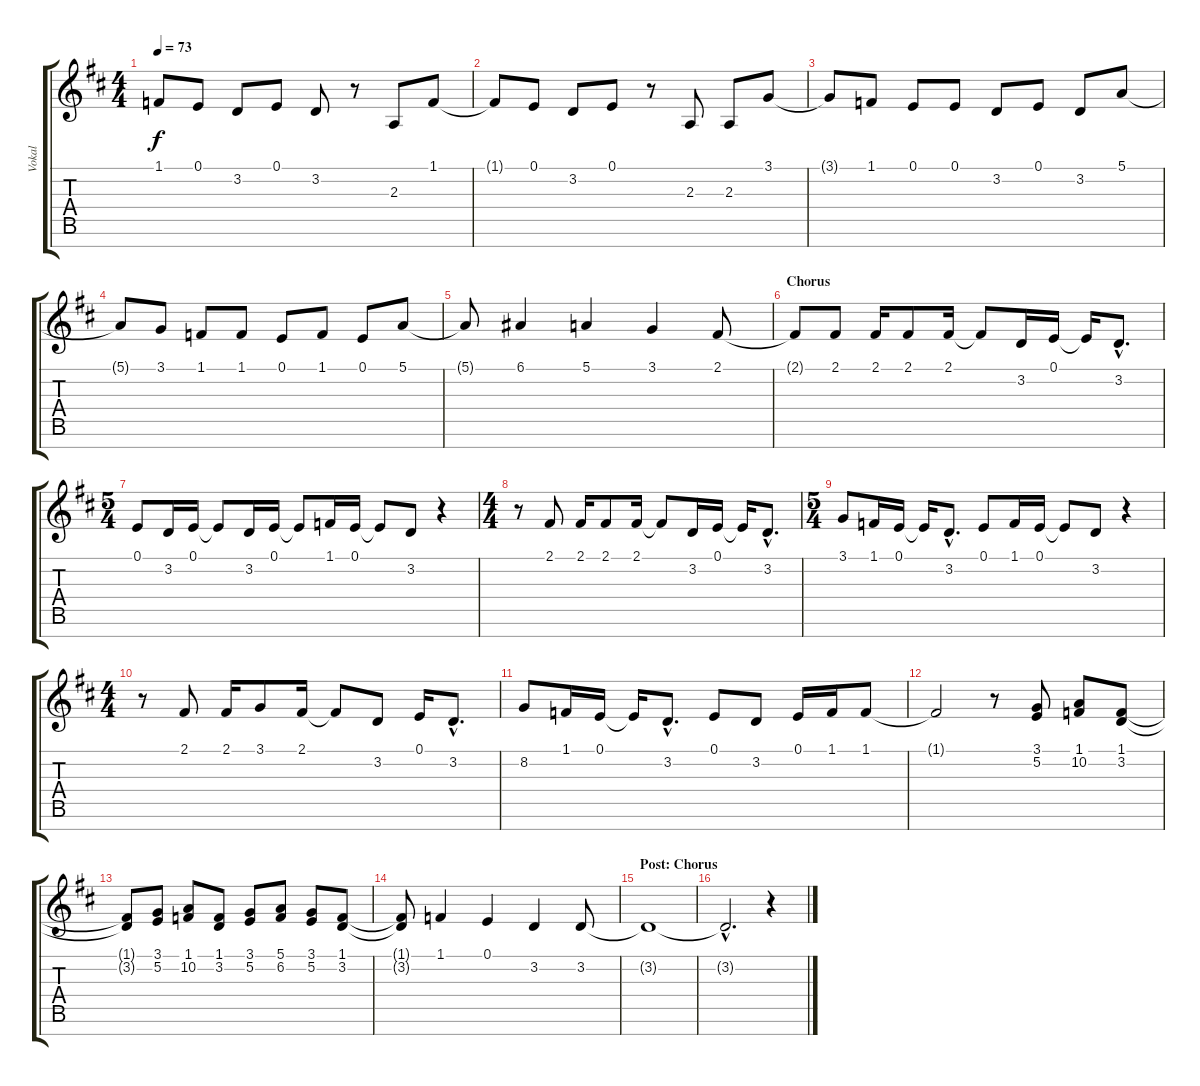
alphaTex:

\track ("Vokal" "Vokal") {instrument viola}
\staff {score tabs}
\tuning (E4 B3 G3 D3 A2 E2 B1) {hide}
\ts (4 4)
\tempo 73
\clef g2
\ks d
1.1{t}.8{dy f} 0.1.8 3.2.8 0.1.8 3.2.8 r.8 2.3.8 1.1.8 |
1.1{t}.8 0.1.8 3.2.8 0.1.8 r.8 2.3.8 2.3.8 3.1.8 |
3.1{t}.8 1.1.8 0.1.8 0.1.8 3.2.8 0.1.8 3.2.8 5.1.8 |
5.1{t}.8 3.1.8 1.1.8 1.1.8 0.1.8 1.1.8 0.1.8 5.1.8 |
5.1{t}.8 6.1.4 5.1.4 3.1.4 2.1.8 |
\section ("" "Chorus")
2.1{t}.8 2.1.8 2.1.16 2.1.8 2.1.16 2.1{t}.8 3.2.16 0.1.16 0.1{t}.16 3.2{hac}.8{d} |
\ts (5 4)
0.1.8 3.2.16 0.1.16 0.1{t}.8 3.2.16 0.1.16 0.1{t}.8 1.1.16 0.1.16 0.1{t}.8 3.2.8 r.4 |
\ts (4 4)
r.8 2.1.8 2.1.16 2.1.8 2.1.16 2.1{t}.8 3.2.16 0.1.16 0.1{t}.16 3.2{hac}.8{d} |
\ts (5 4)
3.1.8 1.1.16 0.1.16 0.1{t}.16 3.2{hac}.8{d} 0.1.8 1.1.16 0.1.16 0.1{t}.8 3.2.8 r.4 |
\ts (4 4)
r.8 2.1.8 2.1.16 3.1.8 2.1.16 2.1{t}.8 3.2.8 0.1.16 3.2{hac}.8{d} |
8.2.8 1.1.16 0.1.16 0.1{t}.16 3.2{hac}.8{d} 0.1.8 3.2.8 0.1.16 1.1.16 1.1.8 |
1.1{t}.2 r.8 (3.1 5.2).8 (1.1 10.2).8 (1.1 3.2).8 |
(1.1{t} 3.2{t}).8 (3.1 5.2).8 (1.1 10.2).8 (1.1 3.2).8 (3.1 5.2).8 (5.1 6.2).8 (3.1 5.2).8 (1.1 3.2).8 |
(1.1{t} 3.2{t}).8 1.1.4 0.1.4 3.2.4 3.2.8 |
\section ("" "Post: Chorus")
3.2{t}.1 |
3.2{hac t}.2{d} r.4
